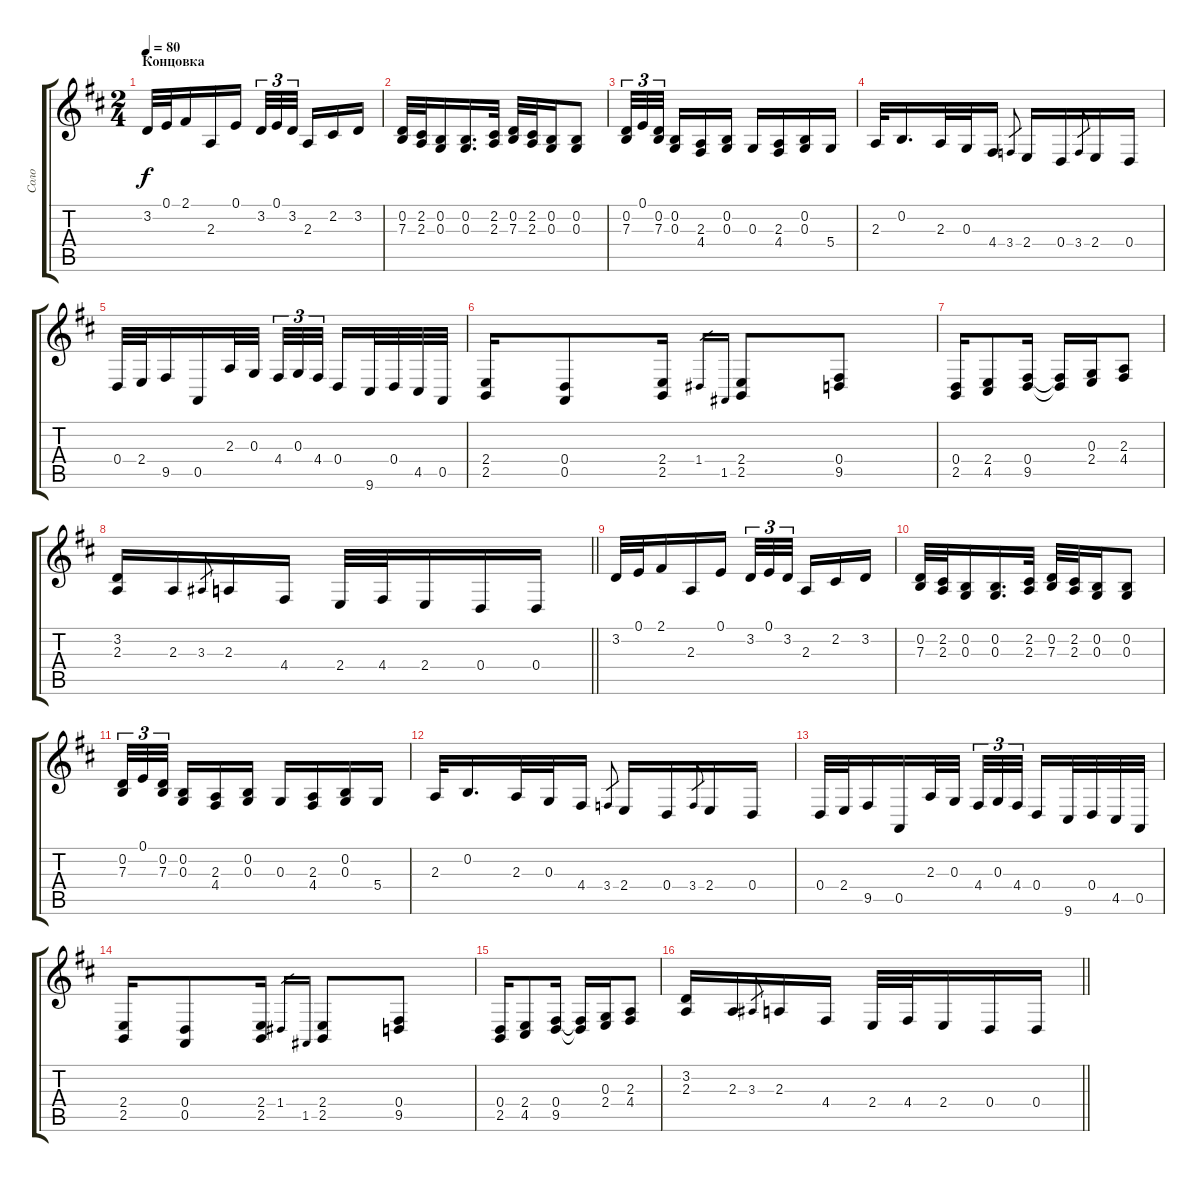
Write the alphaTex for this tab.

\track ("Соло" "Соло") {instrument violin}
\staff {score tabs}
\tuning (E4 B3 G3 D3 A2 E2) {hide}
\ts (2 4)
\section ("" "Концовка")
\tempo 80
\clef g2
\ks d
3.2.32{dy f} 0.1.32 2.1.16 2.3.16 0.1.16 3.2.32{tu (3 2)} 0.1.32{tu (3 2)} 3.2.32{tu (3 2) beam splitsecondary} 2.3.16 2.2.16 3.2.16 |
(0.2 7.3).32 (2.2 2.3).32 (0.2 0.3).16 (0.2 0.3).16{d} (2.2 2.3).32 (0.2 7.3).32 (2.2 2.3).32 (0.2 0.3).16 (0.2 0.3).8 |
(0.2 7.3).32{tu (3 2)} 0.1.32{tu (3 2)} (0.2 7.3).32{tu (3 2) beam splitsecondary} (0.2 0.3).16 (2.3 4.4).16 (0.2 0.3).16 0.3.16 (2.3 4.4).16 (0.2 0.3).16 5.4.16 |
2.3.32 0.2.16{d} 2.3.32 0.3.32 4.4.16 3.4.8{gr} 2.4.16 0.4.16 3.4.8{gr} 2.4.16 0.4.16 |
0.4.32 2.4.32 9.5.16 0.5.16 2.3.32 0.3.32 4.4.32{tu (3 2)} 0.3.32{tu (3 2)} 4.4.32{tu (3 2) beam splitsecondary} 0.4.16 9.6.32 0.4.32 4.5.32 0.5.32 |
(2.4 2.5).16 (0.4 0.5).8 (2.4 2.5).16 1.4.16{gr} 1.5.16{gr} (2.4 2.5).8 (0.4 9.5).8 |
(0.4 2.5).16 (2.4 4.5).8 (0.4 9.5).16 (0.4{t} 9.5{t}).16 (0.3 2.4).16 (2.3 4.4).8 |
\barLineRight lightlight
(3.2 2.3).16 2.3.16 3.3.8{gr} 2.3.16 4.4.16 2.4.32 4.4.32 2.4.16 0.4.16 0.4.16 |
3.2.32 0.1.32 2.1.16 2.3.16 0.1.16 3.2.32{tu (3 2)} 0.1.32{tu (3 2)} 3.2.32{tu (3 2) beam splitsecondary} 2.3.16 2.2.16 3.2.16 |
(0.2 7.3).32 (2.2 2.3).32 (0.2 0.3).16 (0.2 0.3).16{d} (2.2 2.3).32 (0.2 7.3).32 (2.2 2.3).32 (0.2 0.3).16 (0.2 0.3).8 |
(0.2 7.3).32{tu (3 2)} 0.1.32{tu (3 2)} (0.2 7.3).32{tu (3 2) beam splitsecondary} (0.2 0.3).16 (2.3 4.4).16 (0.2 0.3).16 0.3.16 (2.3 4.4).16 (0.2 0.3).16 5.4.16 |
2.3.32 0.2.16{d} 2.3.32 0.3.32 4.4.16 3.4.8{gr} 2.4.16 0.4.16 3.4.8{gr} 2.4.16 0.4.16 |
0.4.32 2.4.32 9.5.16 0.5.16 2.3.32 0.3.32 4.4.32{tu (3 2)} 0.3.32{tu (3 2)} 4.4.32{tu (3 2) beam splitsecondary} 0.4.16 9.6.32 0.4.32 4.5.32 0.5.32 |
(2.4 2.5).16 (0.4 0.5).8 (2.4 2.5).16 1.4.16{gr} 1.5.16{gr} (2.4 2.5).8 (0.4 9.5).8 |
(0.4 2.5).16 (2.4 4.5).8 (0.4 9.5).16 (0.4{t} 9.5{t}).16 (0.3 2.4).16 (2.3 4.4).8 |
\barLineRight lightlight
(3.2 2.3).16 2.3.16 3.3.8{gr} 2.3.16 4.4.16 2.4.32 4.4.32 2.4.16 0.4.16 0.4.16
